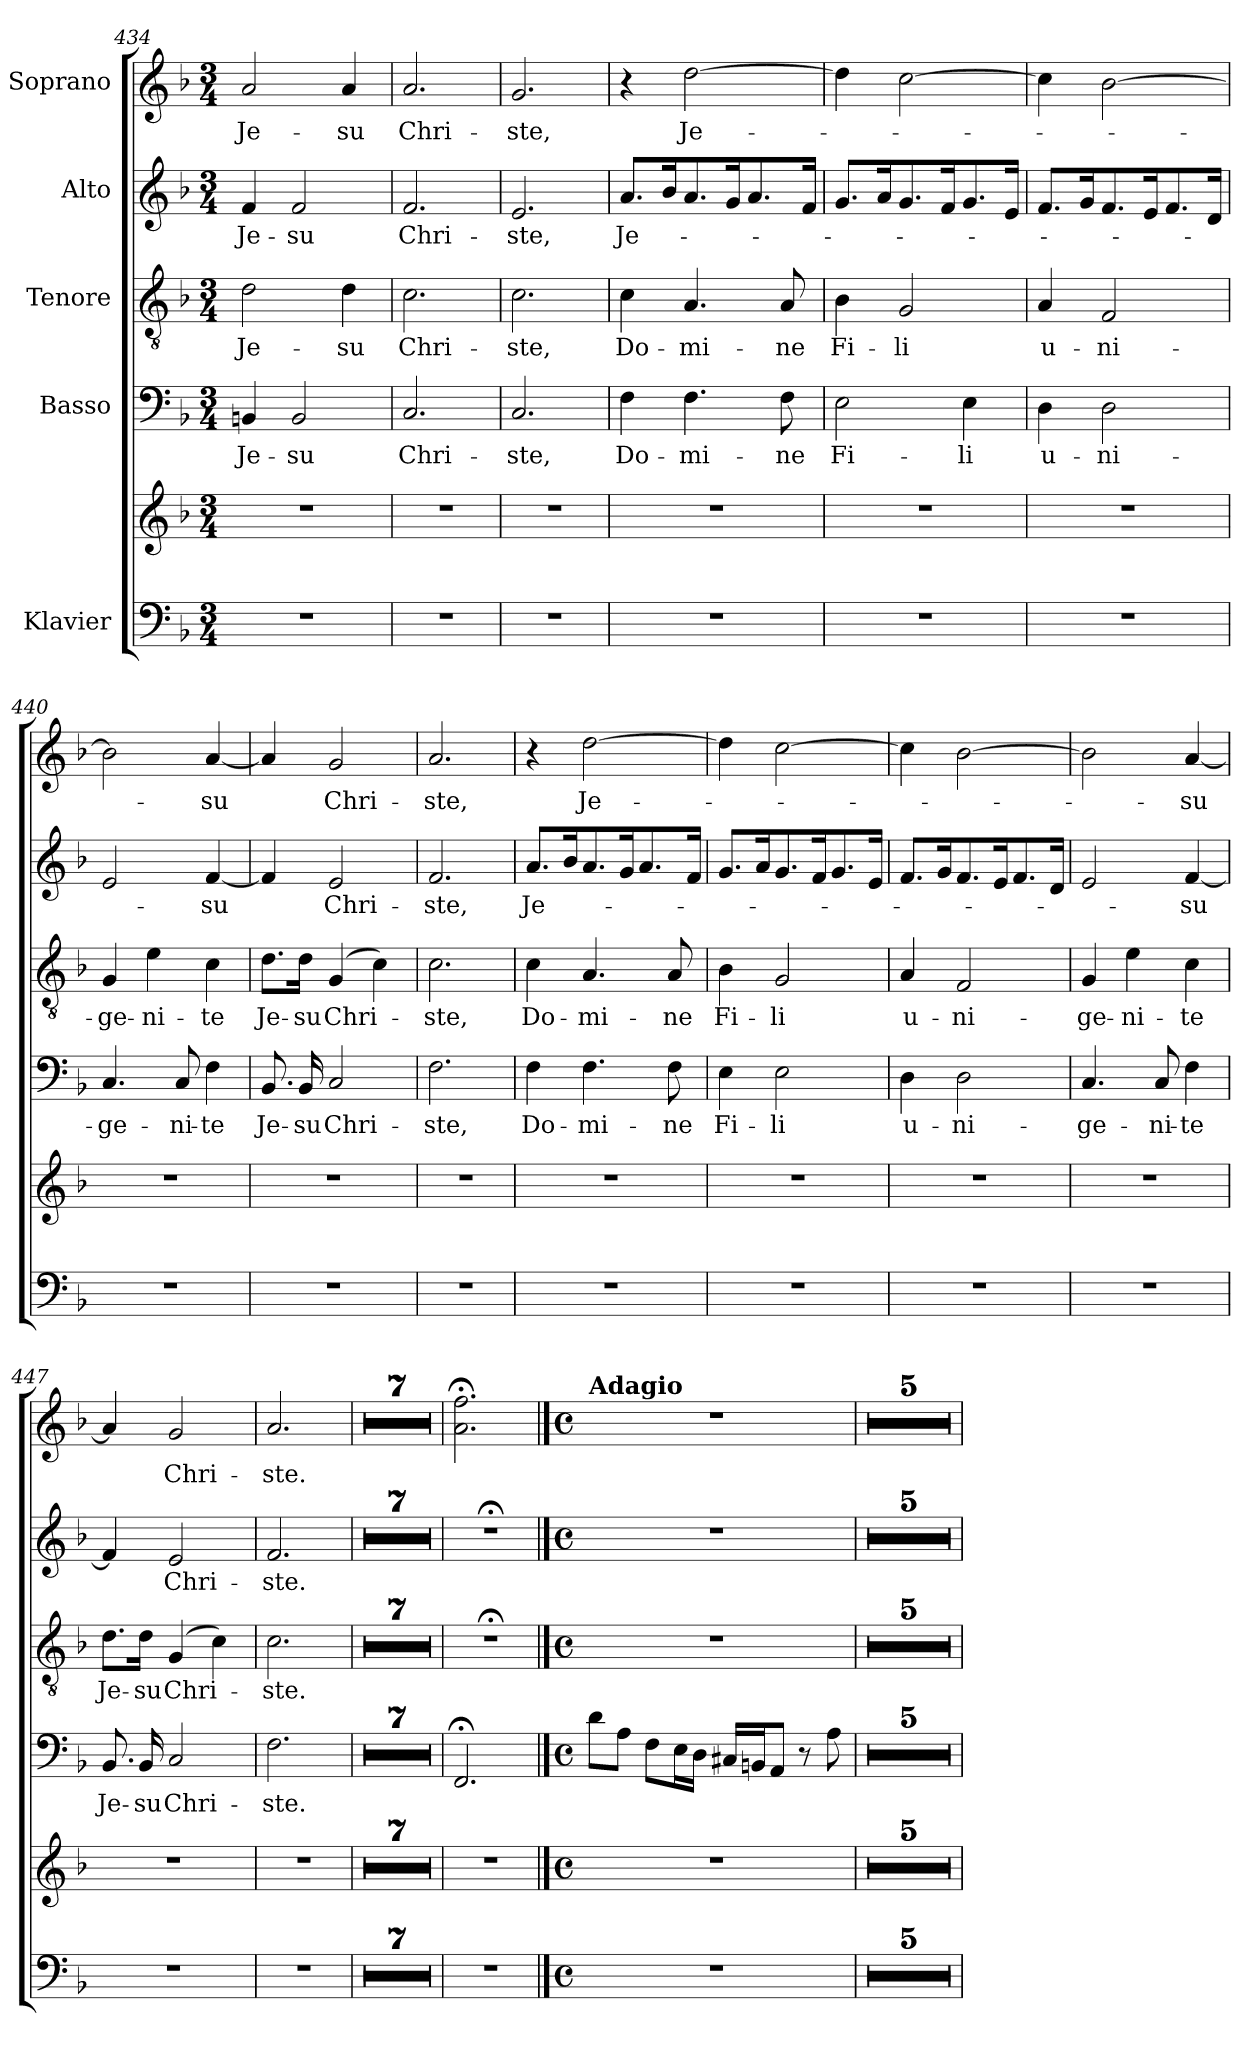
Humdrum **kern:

**kern	**kern	**kern	**text	**kern	**text	**kern	**text	**kern	**text
*part5	*part5	*part4	*part4	*part3	*part3	*part2	*part2	*part1	*part1
*staff6	*staff5	*staff4	*staff4	*staff3	*staff3	*staff2	*staff2	*staff1	*staff1
*I"Klavier	*	*I"Basso	*	*I"Tenore	*	*I"Alto	*	*I"Soprano	*
*clefF4	*clefG2	*clefF4	*	*clefGv2	*	*clefG2	*	*clefG2	*
*k[b-]	*k[b-]	*k[b-]	*	*k[b-]	*	*k[b-]	*	*k[b-]	*
*M3/4	*M3/4	*M3/4	*	*M3/4	*	*M3/4	*	*M3/4	*
=434	=434	=434	=434	=434	=434	=434	=434	=434	=434
!	!	!	!LO:LY:b	!	!LO:LY:b	!	!LO:LY:b	!	!LO:LY:b
2.r	2.r	4BBn/	Je-	2d\	Je-	4f/	Je-	2a/	Je-
!	!	!	!LO:LY:b	!	!	!	!LO:LY:b	!	!
.	.	2BB/	-su	.	.	2f/	-su	.	.
!	!	!	!	!	!LO:LY:b	!	!	!	!LO:LY:b
.	.	.	.	4d\	-su	.	.	4a/	-su
=435	=435	=435	=435	=435	=435	=435	=435	=435	=435
!	!	!	!LO:LY:b	!	!LO:LY:b	!	!LO:LY:b	!	!LO:LY:b
2.r	2.r	2.C/	Chri-	2.c\	Chri-	2.f/	Chri-	2.a/	Chri-
=436	=436	=436	=436	=436	=436	=436	=436	=436	=436
!	!	!	!LO:LY:b	!	!LO:LY:b	!	!LO:LY:b	!	!LO:LY:b
2.r	2.r	2.C/	-ste,	2.c\	-ste,	2.e/	-ste,	2.g/	-ste,
!!LO:LB:g=z
=437	=437	=437	=437	=437	=437	=437	=437	=437	=437
!	!	!	!LO:LY:b	!	!LO:LY:b	!	!LO:LY:b	!	!
2.r	2.r	4F\	Do-	4c\	Do-	8.a/L	Je-	4r	.
.	.	.	.	.	.	16b-/K	.	.	.
!	!	!	!LO:LY:b	!	!LO:LY:b	!	!	!	!LO:LY:b
.	.	4.F\	-mi-	4.A/	-mi-	8.a/	.	[2dd\	Je-
.	.	.	.	.	.	16g/K	.	.	.
.	.	.	.	.	.	8.a/	.	.	.
!	!	!	!LO:LY:b	!	!LO:LY:b	!	!	!	!
.	.	8F\	-ne	8A/	-ne	.	.	.	.
.	.	.	.	.	.	16f/Jk	.	.	.
=438	=438	=438	=438	=438	=438	=438	=438	=438	=438
!	!	!	!LO:LY:b	!	!LO:LY:b	!	!	!	!
2.r	2.r	2E\	Fi-	4B-\	Fi-	8.g/L	.	4dd\]	.
.	.	.	.	.	.	16a/K	.	.	.
!	!	!	!	!	!LO:LY:b	!	!	!	!
.	.	.	.	2G/	-li	8.g/	.	[2cc\	.
.	.	.	.	.	.	16f/K	.	.	.
!	!	!	!LO:LY:b	!	!	!	!	!	!
.	.	4E\	-li	.	.	8.g/	.	.	.
.	.	.	.	.	.	16e/Jk	.	.	.
=439	=439	=439	=439	=439	=439	=439	=439	=439	=439
!	!	!	!LO:LY:b	!	!LO:LY:b	!	!	!	!
2.r	2.r	4D\	u-	4A/	u-	8.f/L	.	4cc\]	.
.	.	.	.	.	.	16g/K	.	.	.
!	!	!	!LO:LY:b	!	!LO:LY:b	!	!	!	!
.	.	2D\	-ni-	2F/	-ni-	8.f/	.	[2b-\	.
.	.	.	.	.	.	16e/K	.	.	.
.	.	.	.	.	.	8.f/	.	.	.
.	.	.	.	.	.	16d/Jk	.	.	.
=440	=440	=440	=440	=440	=440	=440	=440	=440	=440
!	!	!	!LO:LY:b	!	!LO:LY:b	!	!	!	!
2.r	2.r	4.C/	-ge-	4G/	-ge-	2e/	.	2b-\]	.
!	!	!	!	!	!LO:LY:b	!	!	!	!
.	.	.	.	4e\	-ni-	.	.	.	.
!	!	!	!LO:LY:b	!	!	!	!	!	!
.	.	8C/	-ni-	.	.	.	.	.	.
!	!	!	!LO:LY:b	!	!LO:LY:b	!	!LO:LY:b	!	!LO:LY:b
.	.	4F\	-te	4c\	-te	[4f/	-su	[4a/	-su
=441	=441	=441	=441	=441	=441	=441	=441	=441	=441
!	!	!	!LO:LY:b	!	!LO:LY:b	!	!	!	!
2.r	2.r	8.BB-/	Je-	8.d\L	Je-	4f/]	.	4a/]	.
!	!	!	!LO:LY:b	!	!LO:LY:b	!	!	!	!
.	.	16BB-/	-su	16d\Jk	-su	.	.	.	.
!	!	!	!LO:LY:b	!	!LO:LY:b	!	!LO:LY:b	!	!LO:LY:b
.	.	2C/	Chri-	(4G/	Chri-	2e/	Chri-	2g/	Chri-
.	.	.	.	4c\)	.	.	.	.	.
=442	=442	=442	=442	=442	=442	=442	=442	=442	=442
!	!	!	!LO:LY:b	!	!LO:LY:b	!	!LO:LY:b	!	!LO:LY:b
2.r	2.r	2.F\	-ste,	2.c\	-ste,	2.f/	-ste,	2.a/	-ste,
!!LO:LB:g=z
=443	=443	=443	=443	=443	=443	=443	=443	=443	=443
!	!	!	!LO:LY:b	!	!LO:LY:b	!	!LO:LY:b	!	!
2.r	2.r	4F\	Do-	4c\	Do-	8.a/L	Je-	4r	.
.	.	.	.	.	.	16b-/K	.	.	.
!	!	!	!LO:LY:b	!	!LO:LY:b	!	!	!	!LO:LY:b
.	.	4.F\	-mi-	4.A/	-mi-	8.a/	.	[2dd\	Je-
.	.	.	.	.	.	16g/K	.	.	.
.	.	.	.	.	.	8.a/	.	.	.
!	!	!	!LO:LY:b	!	!LO:LY:b	!	!	!	!
.	.	8F\	-ne	8A/	-ne	.	.	.	.
.	.	.	.	.	.	16f/Jk	.	.	.
=444	=444	=444	=444	=444	=444	=444	=444	=444	=444
!	!	!	!LO:LY:b	!	!LO:LY:b	!	!	!	!
2.r	2.r	4E\	Fi-	4B-\	Fi-	8.g/L	.	4dd\]	.
.	.	.	.	.	.	16a/K	.	.	.
!	!	!	!LO:LY:b	!	!LO:LY:b	!	!	!	!
.	.	2E\	-li	2G/	-li	8.g/	.	[2cc\	.
.	.	.	.	.	.	16f/K	.	.	.
.	.	.	.	.	.	8.g/	.	.	.
.	.	.	.	.	.	16e/Jk	.	.	.
=445	=445	=445	=445	=445	=445	=445	=445	=445	=445
!	!	!	!LO:LY:b	!	!LO:LY:b	!	!	!	!
2.r	2.r	4D\	u-	4A/	u-	8.f/L	.	4cc\]	.
.	.	.	.	.	.	16g/K	.	.	.
!	!	!	!LO:LY:b	!	!LO:LY:b	!	!	!	!
.	.	2D\	-ni-	2F/	-ni-	8.f/	.	[2b-\	.
.	.	.	.	.	.	16e/K	.	.	.
.	.	.	.	.	.	8.f/	.	.	.
.	.	.	.	.	.	16d/Jk	.	.	.
=446	=446	=446	=446	=446	=446	=446	=446	=446	=446
!	!	!	!LO:LY:b	!	!LO:LY:b	!	!	!	!
2.r	2.r	4.C/	-ge-	4G/	-ge-	2e/	.	2b-\]	.
!	!	!	!	!	!LO:LY:b	!	!	!	!
.	.	.	.	4e\	-ni-	.	.	.	.
!	!	!	!LO:LY:b	!	!	!	!	!	!
.	.	8C/	-ni-	.	.	.	.	.	.
!	!	!	!LO:LY:b	!	!LO:LY:b	!	!LO:LY:b	!	!LO:LY:b
.	.	4F\	-te	4c\	-te	[4f/	-su	[4a/	-su
=447	=447	=447	=447	=447	=447	=447	=447	=447	=447
!	!	!	!LO:LY:b	!	!LO:LY:b	!	!	!	!
2.r	2.r	8.BB-/	Je-	8.d\L	Je-	4f/]	.	4a/]	.
!	!	!	!LO:LY:b	!	!LO:LY:b	!	!	!	!
.	.	16BB-/	-su	16d\Jk	-su	.	.	.	.
!	!	!	!LO:LY:b	!	!LO:LY:b	!	!LO:LY:b	!	!LO:LY:b
.	.	2C/	Chri-	(4G/	Chri-	2e/	Chri-	2g/	Chri-
.	.	.	.	4c\)	.	.	.	.	.
=448	=448	=448	=448	=448	=448	=448	=448	=448	=448
!	!	!	!LO:LY:b	!	!LO:LY:b	!	!LO:LY:b	!	!LO:LY:b
2.r	2.r	2.F\	-ste.	2.c\	-ste.	2.f/	-ste.	2.a/	-ste.
=449	=449	=449	=449	=449	=449	=449	=449	=449	=449
2.r	2.r	2.r	.	2.r	.	2.r	.	2.r	.
=450	=450	=450	=450	=450	=450	=450	=450	=450	=450
2.r	2.r	2.r	.	2.r	.	2.r	.	2.r	.
=451	=451	=451	=451	=451	=451	=451	=451	=451	=451
2.r	2.r	2.r	.	2.r	.	2.r	.	2.r	.
=452	=452	=452	=452	=452	=452	=452	=452	=452	=452
2.r	2.r	2.r	.	2.r	.	2.r	.	2.r	.
=453	=453	=453	=453	=453	=453	=453	=453	=453	=453
2.r	2.r	2.r	.	2.r	.	2.r	.	2.r	.
=454	=454	=454	=454	=454	=454	=454	=454	=454	=454
2.r	2.r	2.r	.	2.r	.	2.r	.	2.r	.
=455	=455	=455	=455	=455	=455	=455	=455	=455	=455
2.r	2.r	2.r	.	2.r	.	2.r	.	2.r	.
=456	=456	=456	=456	=456	=456	=456	=456	=456	=456
2.r	2.r	2.FF;</	.	2.r;<	.	2.r;<	.	2.a\;< 2.ff\;<	.
!!LO:PB:g=z
==457	==457	==457	==457	==457	==457	==457	==457	==457	==457
*M4/4	*M4/4	*M4/4	*	*M4/4	*	*M4/4	*	*M4/4	*
*met(c)	*met(c)	*met(c)	*	*met(c)	*	*met(c)	*	*met(c)	*
!	!	!	!	!	!	!	!	!LO:TX:a:B:t=Adagio	!
1r	1r	8d\L	.	1r	.	1r	.	1r	.
.	.	8A\J	.	.	.	.	.	.	.
.	.	8F\L	.	.	.	.	.	.	.
.	.	16E\L	.	.	.	.	.	.	.
.	.	16D\JJ	.	.	.	.	.	.	.
.	.	16C#X/LL	.	.	.	.	.	.	.
.	.	16BBn/J	.	.	.	.	.	.	.
.	.	8AA/J	.	.	.	.	.	.	.
.	.	8r	.	.	.	.	.	.	.
.	.	8A\	.	.	.	.	.	.	.
=458	=458	=458	=458	=458	=458	=458	=458	=458	=458
1r	1r	1r	.	1r	.	1r	.	1r	.
=459	=459	=459	=459	=459	=459	=459	=459	=459	=459
1r	1r	1r	.	1r	.	1r	.	1r	.
=460	=460	=460	=460	=460	=460	=460	=460	=460	=460
1r	1r	1r	.	1r	.	1r	.	1r	.
=461	=461	=461	=461	=461	=461	=461	=461	=461	=461
1r	1r	1r	.	1r	.	1r	.	1r	.
=462	=462	=462	=462	=462	=462	=462	=462	=462	=462
1r	1r	1r	.	1r	.	1r	.	1r	.
=	=	=	=	=	=	=	=	=	=
*-	*-	*-	*-	*-	*-	*-	*-	*-	*-
